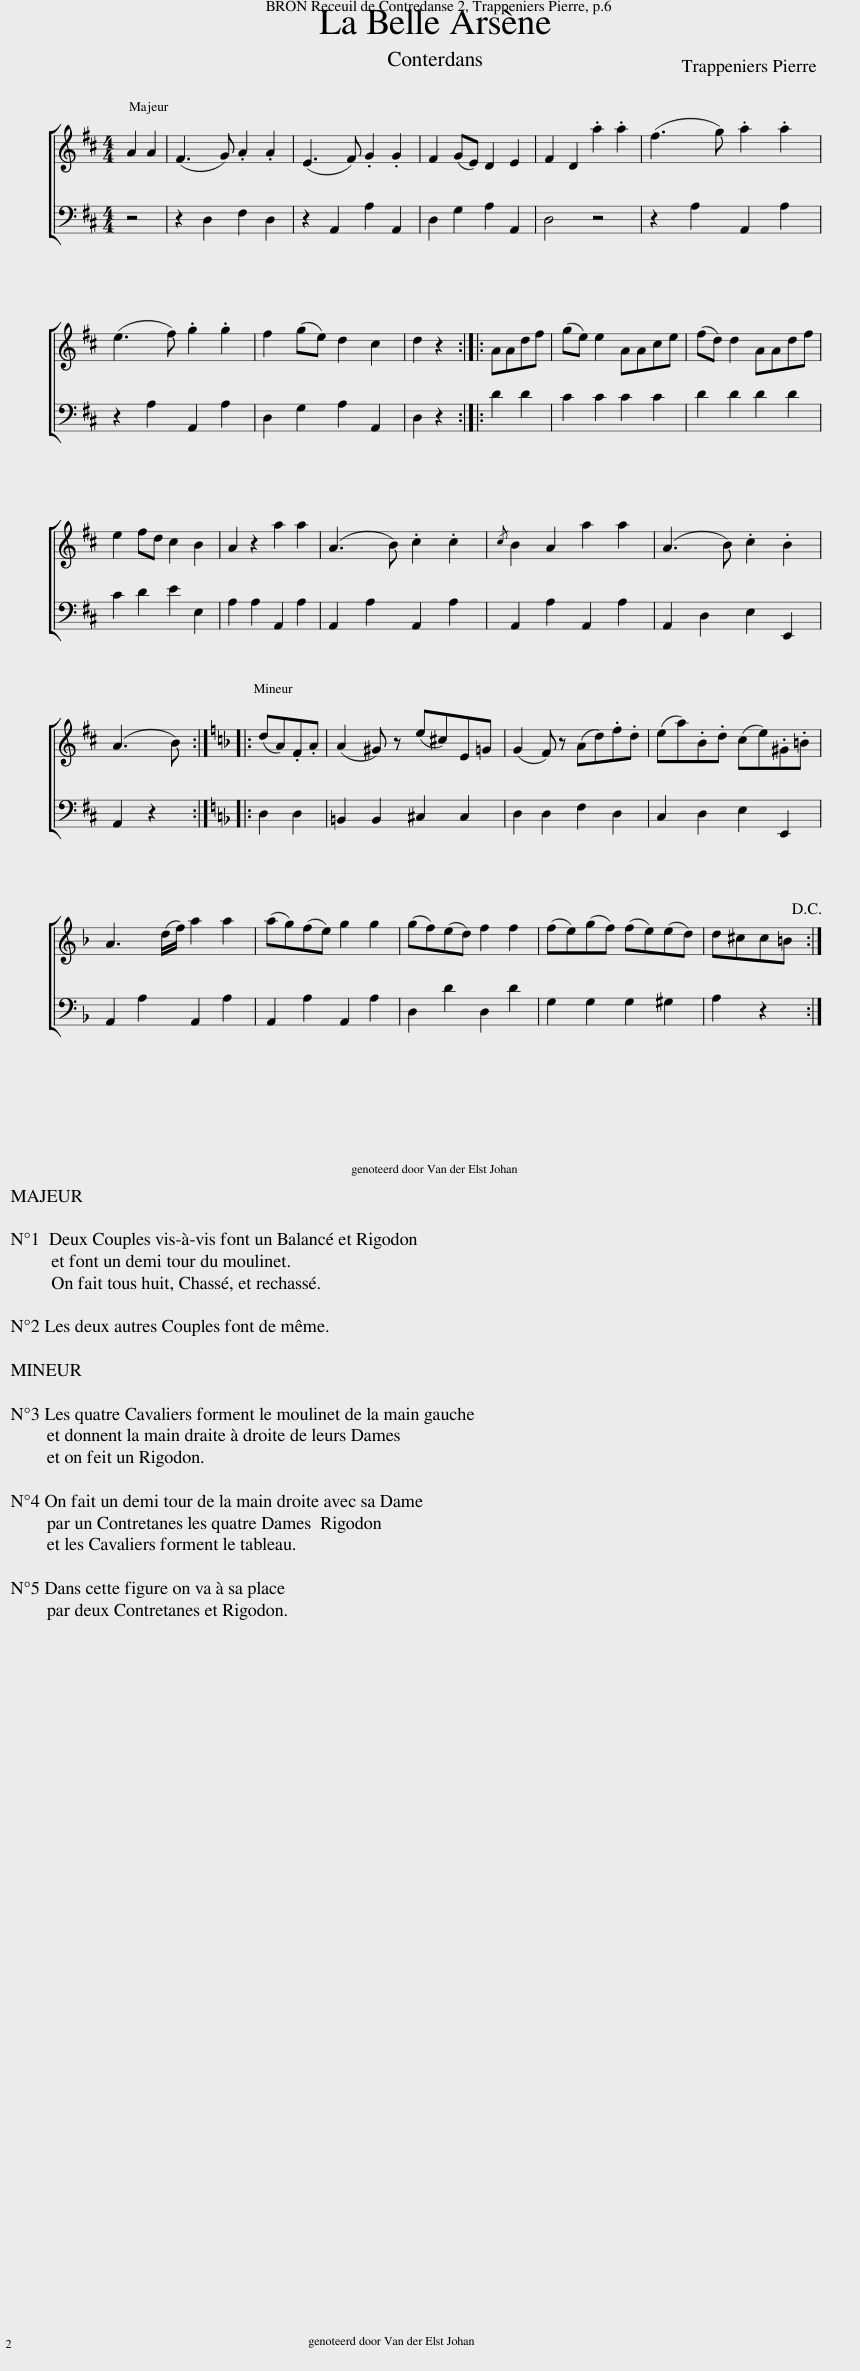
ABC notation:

X:1
%%score [ 1 2 ]
L:1/8
M:4/4
I:linebreak $
K:D
V:1 treble
V:2 bass
V:1
 A2 A2 | (F3 G) .A2 .A2 | (E3 F) .G2 .G2 | F2 (GE) D2 E2 | F2 D2 .a2 .a2 | %5
 (f3 g) .a2 .a2 |$ (e3 f) .g2 .g2 | f2 (ge) d2 c2 | d2 z2 :: AAdf | %10
 (ge) e2 AAce | (fd) d2 AAdf |$ e2 fd c2 B2 | A2 z2 a2 a2 | (A3 B) .c2 .c2 | %15
{/c} B2 A2 a2 a2 | (A3 B) .c2 .B2 |$ (A3 B) ::[K:F] (dA).F.A | (A2 ^G) z (e^c)E=G | %20
 (G2 F) z (Ad).f.d | (ea).B.d (ce).^G.=B |$ A3 (d/f/) a2 a2 | (ag)(fe) g2 g2 | (gf)(ed) f2 f2 | %25
 (fe)(gf) (fe)(ed) | d^cc=B!D.C.! :| %27
V:2
 z4 | z2 D,2 F,2 D,2 | z2 A,,2 A,2 A,,2 | D,2 G,2 A,2 A,,2 | D,4 z4 | %5
 z2 A,2 A,,2 A,2 |$ z2 A,2 A,,2 A,2 | D,2 G,2 A,2 A,,2 | D,2 z2 :: D2 D2 | %10
 C2 C2 C2 C2 | D2 D2 D2 D2 |$ C2 D2 E2 E,2 | A,2 A,2 A,,2 A,2 | A,,2 A,2 A,,2 A,2 | %15
 A,,2 A,2 A,,2 A,2 | A,,2 D,2 E,2 E,,2 |$ A,,2 z2 ::[K:F] D,2 D,2 | =B,,2 B,,2 ^C,2 C,2 | %20
 D,2 D,2 F,2 D,2 | C,2 D,2 E,2 E,,2 |$ A,,2 A,2 A,,2 A,2 | A,,2 A,2 A,,2 A,2 | D,2 D2 D,2 D2 | %25
 G,2 G,2 G,2 ^G,2 | A,2 z2 :| %27
